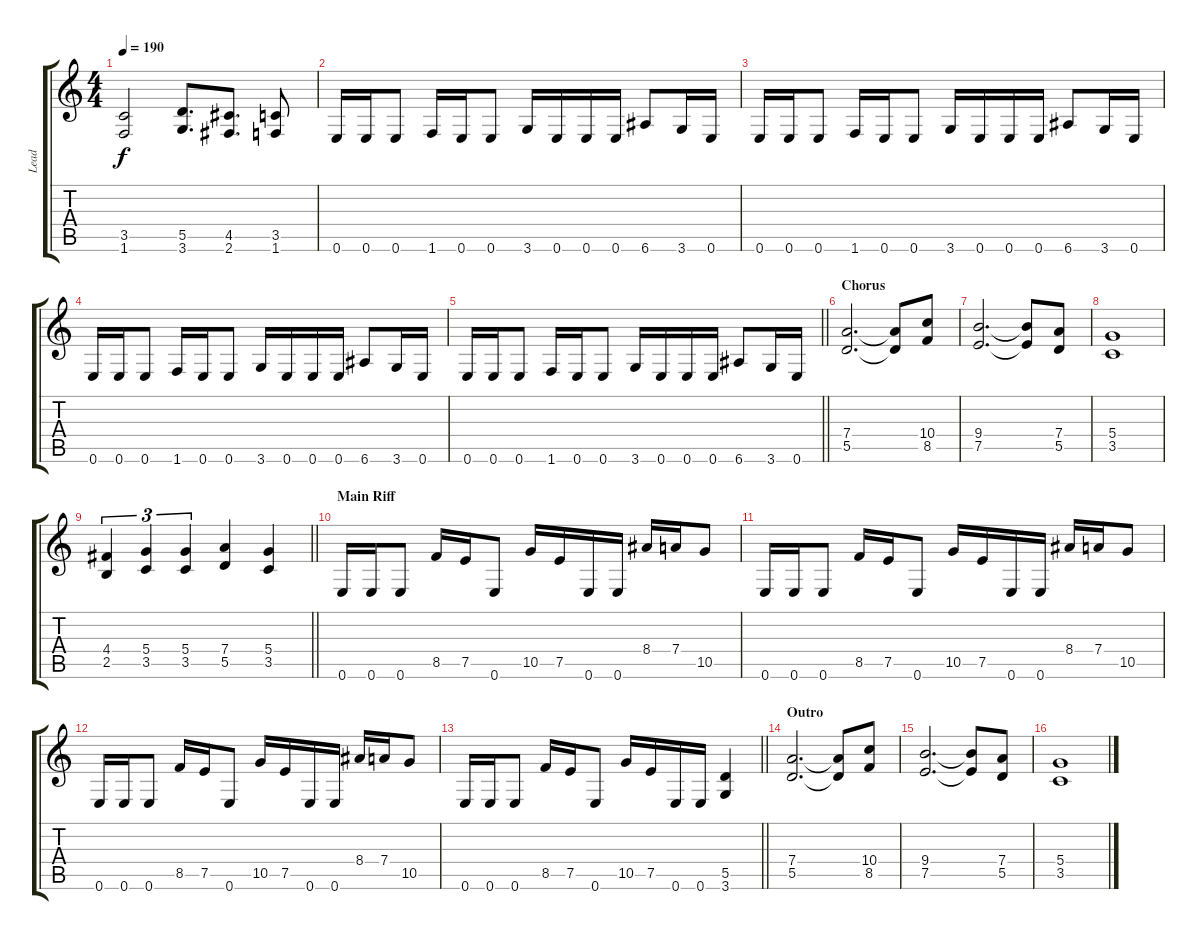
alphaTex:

\track ("Lead" "Lead") {instrument distortionguitar}
\staff {score tabs}
\tuning (E4 B3 G3 D3 A2 E2) {hide}
\ts (4 4)
\tempo 190
\clef g2
\ks c
(3.5{t} 1.6{t}).2{dy f} (5.5 3.6).8{d} (4.5 2.6).8{d} (3.5 1.6).8 |
0.6.16 0.6.16 0.6.8 1.6.16 0.6.16 0.6.8 3.6.16 0.6.16 0.6.16 0.6.16 6.6.8 3.6.16 0.6.16 |
0.6.16 0.6.16 0.6.8 1.6.16 0.6.16 0.6.8 3.6.16 0.6.16 0.6.16 0.6.16 6.6.8 3.6.16 0.6.16 |
0.6.16 0.6.16 0.6.8 1.6.16 0.6.16 0.6.8 3.6.16 0.6.16 0.6.16 0.6.16 6.6.8 3.6.16 0.6.16 |
\barLineRight lightlight
0.6.16 0.6.16 0.6.8 1.6.16 0.6.16 0.6.8 3.6.16 0.6.16 0.6.16 0.6.16 6.6.8 3.6.16 0.6.16 |
\section ("" "Chorus")
(7.4 5.5).2{d} (7.4{t} 5.5{t}).8 (10.4 8.5).8 |
(9.4 7.5).2{d} (9.4{t} 7.5{t}).8 (7.4 5.5).8 |
(5.4 3.5).1 |
\barLineRight lightlight
(4.4 2.5).4{tu (3 2)} (5.4 3.5).4{tu (3 2)} (5.4 3.5).4{tu (3 2)} (7.4 5.5).4 (5.4 3.5).4 |
\section ("" "Main Riff")
0.6.16 0.6.16 0.6.8 8.5.16 7.5.16 0.6.8 10.5.16 7.5.16 0.6.16 0.6.16 8.4.16 7.4.16 10.5.8 |
0.6.16 0.6.16 0.6.8 8.5.16 7.5.16 0.6.8 10.5.16 7.5.16 0.6.16 0.6.16 8.4.16 7.4.16 10.5.8 |
0.6.16 0.6.16 0.6.8 8.5.16 7.5.16 0.6.8 10.5.16 7.5.16 0.6.16 0.6.16 8.4.16 7.4.16 10.5.8 |
\barLineRight lightlight
0.6.16 0.6.16 0.6.8 8.5.16 7.5.16 0.6.8 10.5.16 7.5.16 0.6.16 0.6.16 (5.5 3.6).4 |
\section ("" "Outro")
(7.4 5.5).2{d} (7.4{t} 5.5{t}).8 (10.4 8.5).8 |
(9.4 7.5).2{d} (9.4{t} 7.5{t}).8 (7.4 5.5).8 |
(5.4 3.5).1
